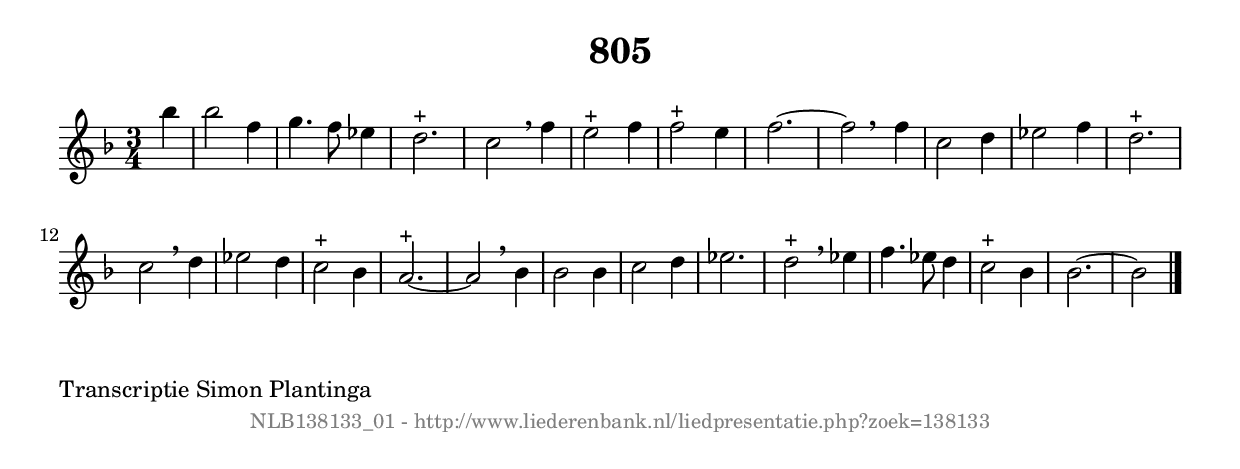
%
% produced by wce2krn 1.64 (7 June 2014)
%
\version"2.16"
#(append! paper-alist '(("long" . (cons (* 210 mm) (* 2000 mm)))))
#(set-default-paper-size "long")
sb = {\breathe}
mBreak = {\breathe }
bBreak = {\breathe }
x = {\once\override NoteHead #'style = #'cross }
gl=\glissando
itime={\override Staff.TimeSignature #'stencil = ##f }
ficta = {\once\set suggestAccidentals = ##t}
fine = {\once\override Score.RehearsalMark #'self-alignment-X = #1 \mark \markup {\italic{Fine}}}
dc = {\once\override Score.RehearsalMark #'self-alignment-X = #1 \mark \markup {\italic{D.C.}}}
dcf = {\once\override Score.RehearsalMark #'self-alignment-X = #1 \mark \markup {\italic{D.C. al Fine}}}
dcc = {\once\override Score.RehearsalMark #'self-alignment-X = #1 \mark \markup {\italic{D.C. al Coda}}}
ds = {\once\override Score.RehearsalMark #'self-alignment-X = #1 \mark \markup {\italic{D.S.}}}
dsf = {\once\override Score.RehearsalMark #'self-alignment-X = #1 \mark \markup {\italic{D.S. al Fine}}}
dsc = {\once\override Score.RehearsalMark #'self-alignment-X = #1 \mark \markup {\italic{D.S. al Coda}}}
pv = {\set Score.repeatCommands = #'((volta "1"))}
sv = {\set Score.repeatCommands = #'((volta "2"))}
tv = {\set Score.repeatCommands = #'((volta "3"))}
qv = {\set Score.repeatCommands = #'((volta "4"))}
xv = {\set Score.repeatCommands = #'((volta #f))}
\header{ tagline = ""
title = "805"
}
\score {{
\key bes \lydian
\relative g'
{
\set melismaBusyProperties = #'()
\partial 32*8
\time 3/4
\tempo 4=120
\override Score.MetronomeMark #'transparent = ##t
\override Score.RehearsalMark #'break-visibility = #(vector #t #t #f)
bes'4 | bes2 f4 | g4. f8 ees4 | d2.^"+" | c2 \sb f4 | e2^"+" f4 | f2^"+" e4 | f2.~ | f2 \bar ":|:" \bBreak
f4 | c2 d4 | ees2 f4 | d2.^"+" | c2 \sb d4 | ees2 d4 | c2^"+" bes4 | a2.^"+"~ | a2 \mBreak
bes4 | bes2 bes4 | c2 d4 | ees2. | d2^"+" \sb ees4 | f4. ees8 d4 | c2^"+" bes4 | bes2.~ | bes2 \bar "|."
 }}
 \midi { }
 \layout {
            indent = 0.0\cm
}
}
\markup { \wordwrap-string #" 
Transcriptie Simon Plantinga
"}
\markup { \vspace #0 } \markup { \with-color #grey \fill-line { \center-column { \smaller "NLB138133_01 - http://www.liederenbank.nl/liedpresentatie.php?zoek=138133" } } }
